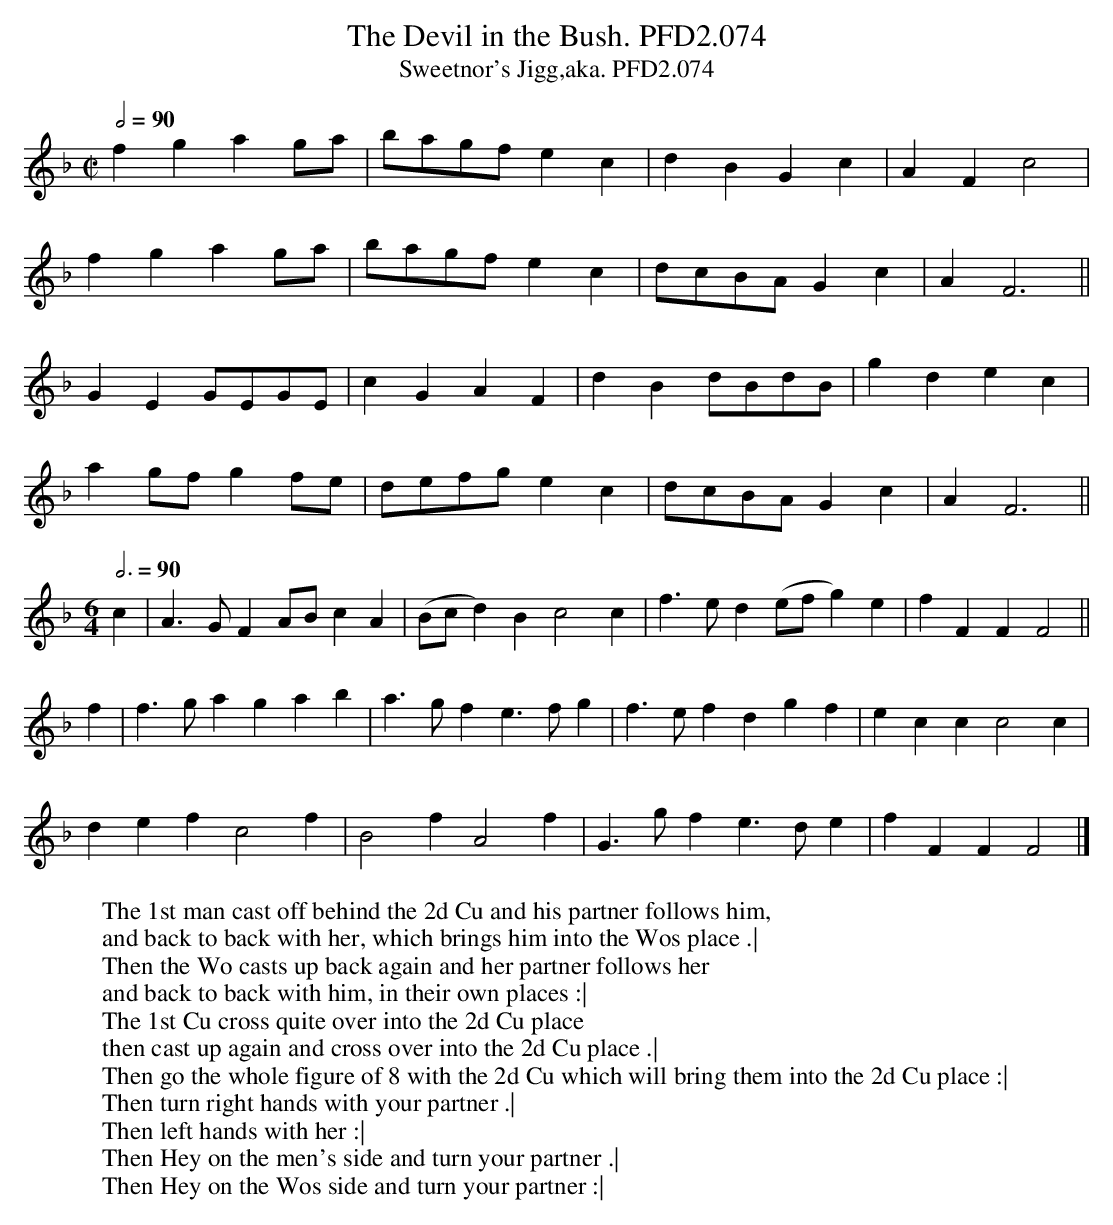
X:1
T:Devil in the Bush. PFD2.074, The
T:Sweetnor's Jigg,aka. PFD2.074
M:C|
L:1/8
Q:1/2=90
W:The 1st man cast off behind the 2d Cu and his partner follows him,
W:and back to back with her, which brings him into the Wos place .|
W:Then the Wo casts up back again and her partner follows her
W:and back to back with him, in their own places :|
W:The 1st Cu cross quite over into the 2d Cu place
W:then cast up again and cross over into the 2d Cu place .|
W:Then go the whole figure of 8 with the 2d Cu which will bring them into the 2d Cu place :|
W:Then turn right hands with your partner .|
W:Then left hands with her :|
W:Then Hey on the men's side and turn your partner .|
W:Then Hey on the Wos side and turn your partner :|
K:F
f2g2 a2ga|bagf e2c2|d2B2 G2c2|A2F2 c4|
f2g2 a2ga|bagf e2c2|dcBA G2c2|A2F6||
G2E2GEGE|c2G2A2F2|d2B2 dBdB|g2d2 e2c2|
a2gf g2fe|defg e2c2|dcBA G2c2|A2F6||
M:6/4
Q:3/4=90
c2|A3GF2 ABc2A2|(Bcd2)B2 c4c2|f3ed2 (efg2)e2|f2F2F2 F4||
f2|f3ga2 g2a2b2|a3gf2 e3fg2|f3ef2 d2g2f2|e2c2c2 c4c2|
d2e2f2 c4f2|B4f2 A4f2|G3gf2 e3de2|f2F2F2 F4|]
